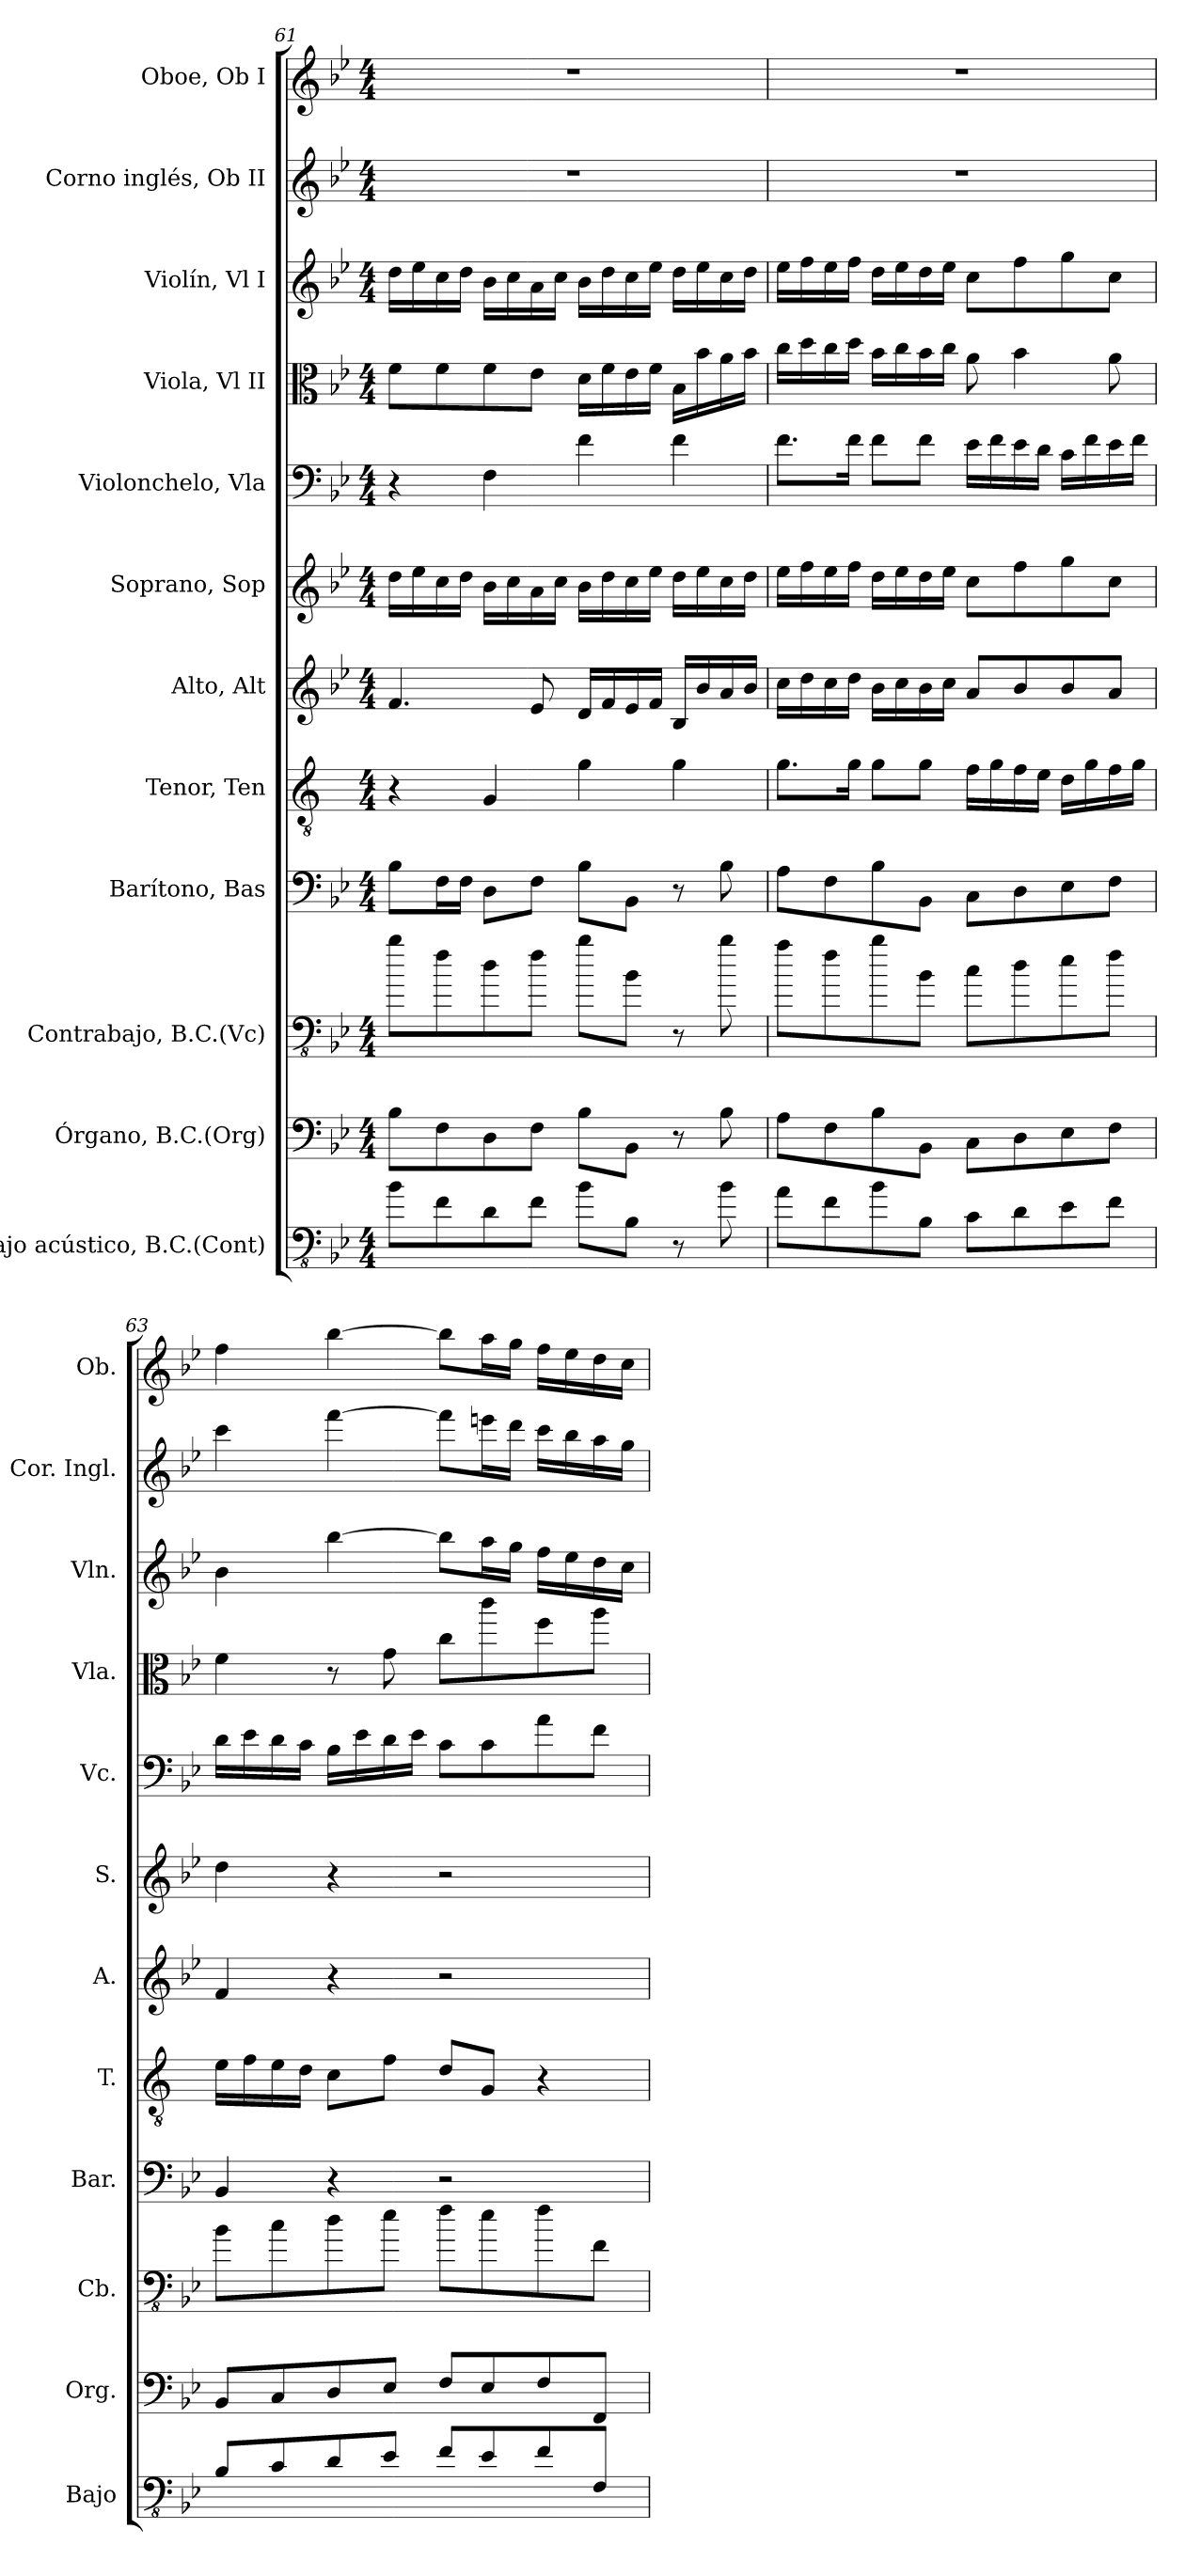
**kern	**kern	**kern	**kern	**kern	**kern	**kern	**kern	**kern	**kern	**kern	**kern
*part12	*part11	*part10	*part9	*part8	*part7	*part6	*part5	*part4	*part3	*part2	*part1
*staff12	*staff11	*staff10	*staff9	*staff8	*staff7	*staff6	*staff5	*staff4	*staff3	*staff2	*staff1
*I"Bajo acústico, B.C.(Cont)	*I"Órgano, B.C.(Org)	*I"Contrabajo, B.C.(Vc)	*I"Barítono, Bas	*I"Tenor, Ten	*I"Alto, Alt	*I"Soprano, Sop	*I"Violonchelo, Vla	*I"Viola, Vl II	*I"Violín, Vl I	*I"Corno inglés, Ob II	*I"Oboe, Ob I
*I'Bajo	*I'Org.	*I'Cb.	*I'Bar.	*I'T.	*I'A.	*I'S.	*I'Vc.	*I'Vla.	*I'Vln.	*I'Cor. Ingl.	*I'Ob.
!!LO:PB:g=z
*clefFv4	*clefF4	*clefFv4	*clefF4	*clefGv2	*clefG2	*clefG2	*clefF4	*clefC3	*clefG2	*clefG2	*clefG2
*ITrd7c12	*	*ITrd7c12	*	*ITrd1c2	*	*	*	*	*	*ITrd4c7	*
*k[b-e-]	*k[b-e-]	*k[b-e-]	*k[b-e-]	*k[b-e-]	*k[b-e-]	*k[b-e-]	*k[b-e-]	*k[b-e-]	*k[b-e-]	*k[b-e-a-]	*k[b-e-]
*M4/4	*M4/4	*M4/4	*M4/4	*M4/4	*M4/4	*M4/4	*M4/4	*M4/4	*M4/4	*M4/4	*M4/4
=61	=61	=61	=61	=61	=61	=61	=61	=61	=61	=61	=61
8BB-\L	8B-\L	8B-\L	8B-\L	4r	4.f/	16dd\LL	4r	8f\L	16dd\LL	1r	1r
.	.	.	.	.	.	16ee-\	.	.	16ee-\	.	.
8FF\	8F\	8F\	16F\L	.	.	16cc\	.	8f\	16cc\	.	.
.	.	.	16F\JJ	.	.	16dd\JJ	.	.	16dd\JJ	.	.
8DD\	8D\	8D\	8D\L	4F/	.	16b-\LL	4F\	8f\	16b-\LL	.	.
.	.	.	.	.	.	16cc\	.	.	16cc\	.	.
8FF\J	8F\J	8F\J	8F\J	.	8e-/	16a\	.	8e-\J	16a\	.	.
.	.	.	.	.	.	16cc\JJ	.	.	16cc\JJ	.	.
8BB-\L	8B-\L	8B-\L	8B-\L	4f\	16d/LL	16b-\LL	4f\	16d\LL	16b-\LL	.	.
.	.	.	.	.	16f/	16dd\	.	16f\	16dd\	.	.
8BBB-\J	8BB-\J	8BB-\J	8BB-\J	.	16e-/	16cc\	.	16e-\	16cc\	.	.
.	.	.	.	.	16f/JJ	16ee-\JJ	.	16f\JJ	16ee-\JJ	.	.
8r	8r	8r	8r	4f\	16B-/LL	16dd\LL	4f\	16B-\LL	16dd\LL	.	.
.	.	.	.	.	16b-/	16ee-\	.	16b-\	16ee-\	.	.
8BB-\	8B-\	8B-\	8B-\	.	16a/	16cc\	.	16a\	16cc\	.	.
.	.	.	.	.	16b-/JJ	16dd\JJ	.	16b-\JJ	16dd\JJ	.	.
=62	=62	=62	=62	=62	=62	=62	=62	=62	=62	=62	=62
8AA\L	8A\L	8A\L	8A\L	8.f\L	16cc\LL	16ee-\LL	8.f\L	16cc\LL	16ee-\LL	1r	1r
.	.	.	.	.	16dd\	16ff\	.	16dd\	16ff\	.	.
8FF\	8F\	8F\	8F\	.	16cc\	16ee-\	.	16cc\	16ee-\	.	.
.	.	.	.	16f\Jk	16dd\JJ	16ff\JJ	16f\Jk	16dd\JJ	16ff\JJ	.	.
8BB-\	8B-\	8B-\	8B-\	8f\L	16b-\LL	16dd\LL	8f\L	16b-\LL	16dd\LL	.	.
.	.	.	.	.	16cc\	16ee-\	.	16cc\	16ee-\	.	.
8BBB-\J	8BB-\J	8BB-\J	8BB-\J	8f\J	16b-\	16dd\	8f\J	16b-\	16dd\	.	.
.	.	.	.	.	16cc\JJ	16ee-\JJ	.	16cc\JJ	16ee-\JJ	.	.
8CC\L	8C\L	8C\L	8C\L	16e-\LL	8a/L	8cc\L	16e-\LL	8a\	8cc\L	.	.
.	.	.	.	16f\	.	.	16f\	.	.	.	.
8DD\	8D\	8D\	8D\	16e-\	8b-/	8ff\	16e-\	4b-\	8ff\	.	.
.	.	.	.	16d\JJ	.	.	16d\JJ	.	.	.	.
8EE-\	8E-\	8E-\	8E-\	16c\LL	8b-/	8gg\	16c\LL	.	8gg\	.	.
.	.	.	.	16f\	.	.	16f\	.	.	.	.
8FF\J	8F\J	8F\J	8F\J	16e-\	8a/J	8cc\J	16e-\	8a\	8cc\J	.	.
.	.	.	.	16f\JJ	.	.	16f\JJ	.	.	.	.
!!LO:PB:g=z
=63	=63	=63	=63	=63	=63	=63	=63	=63	=63	=63	=63
8BBB-/L	8BB-/L	8BB-\L	4BB-/	16d\LL	4f/	4dd\	16d\LL	4f\	4b-\	4ff\	4ff\
.	.	.	.	16e-\	.	.	16e-\	.	.	.	.
8CC/	8C/	8C\	.	16d\	.	.	16d\	.	.	.	.
.	.	.	.	16c\JJ	.	.	16c\JJ	.	.	.	.
8DD/	8D/	8D\	4r	8B-\L	4r	4r	16B-\LL	8r	[4bb-\	[4bb-\	[4bb-\
.	.	.	.	.	.	.	16e-\	.	.	.	.
8EE-/J	8E-/J	8E-\J	.	8e-\J	.	.	16d\	8g\	.	.	.
.	.	.	.	.	.	.	16e-\JJ	.	.	.	.
8FF/L	8F/L	8F\L	2r	8c/L	2r	2r	8c\L	8cc\L	8bb-\L]	8bb-\L]	8bb-\L]
8EE-/	8E-/	8E-\	.	8F/J	.	.	8c\	8ccc\	16aa\L	16aan\L	16aa\L
.	.	.	.	.	.	.	.	.	16gg\JJ	16gg\JJ	16gg\JJ
8FF/	8F/	8F\	.	4r	.	.	8a\	8ff\	16ff\LL	16ff\LL	16ff\LL
.	.	.	.	.	.	.	.	.	16ee-\	16ee-\	16ee-\
8FFF/J	8FF/J	8FF\J	.	.	.	.	8f\J	8aa\J	16dd\	16dd\	16dd\
.	.	.	.	.	.	.	.	.	16cc\JJ	16cc\JJ	16cc\JJ
=	=	=	=	=	=	=	=	=	=	=	=
*-	*-	*-	*-	*-	*-	*-	*-	*-	*-	*-	*-
